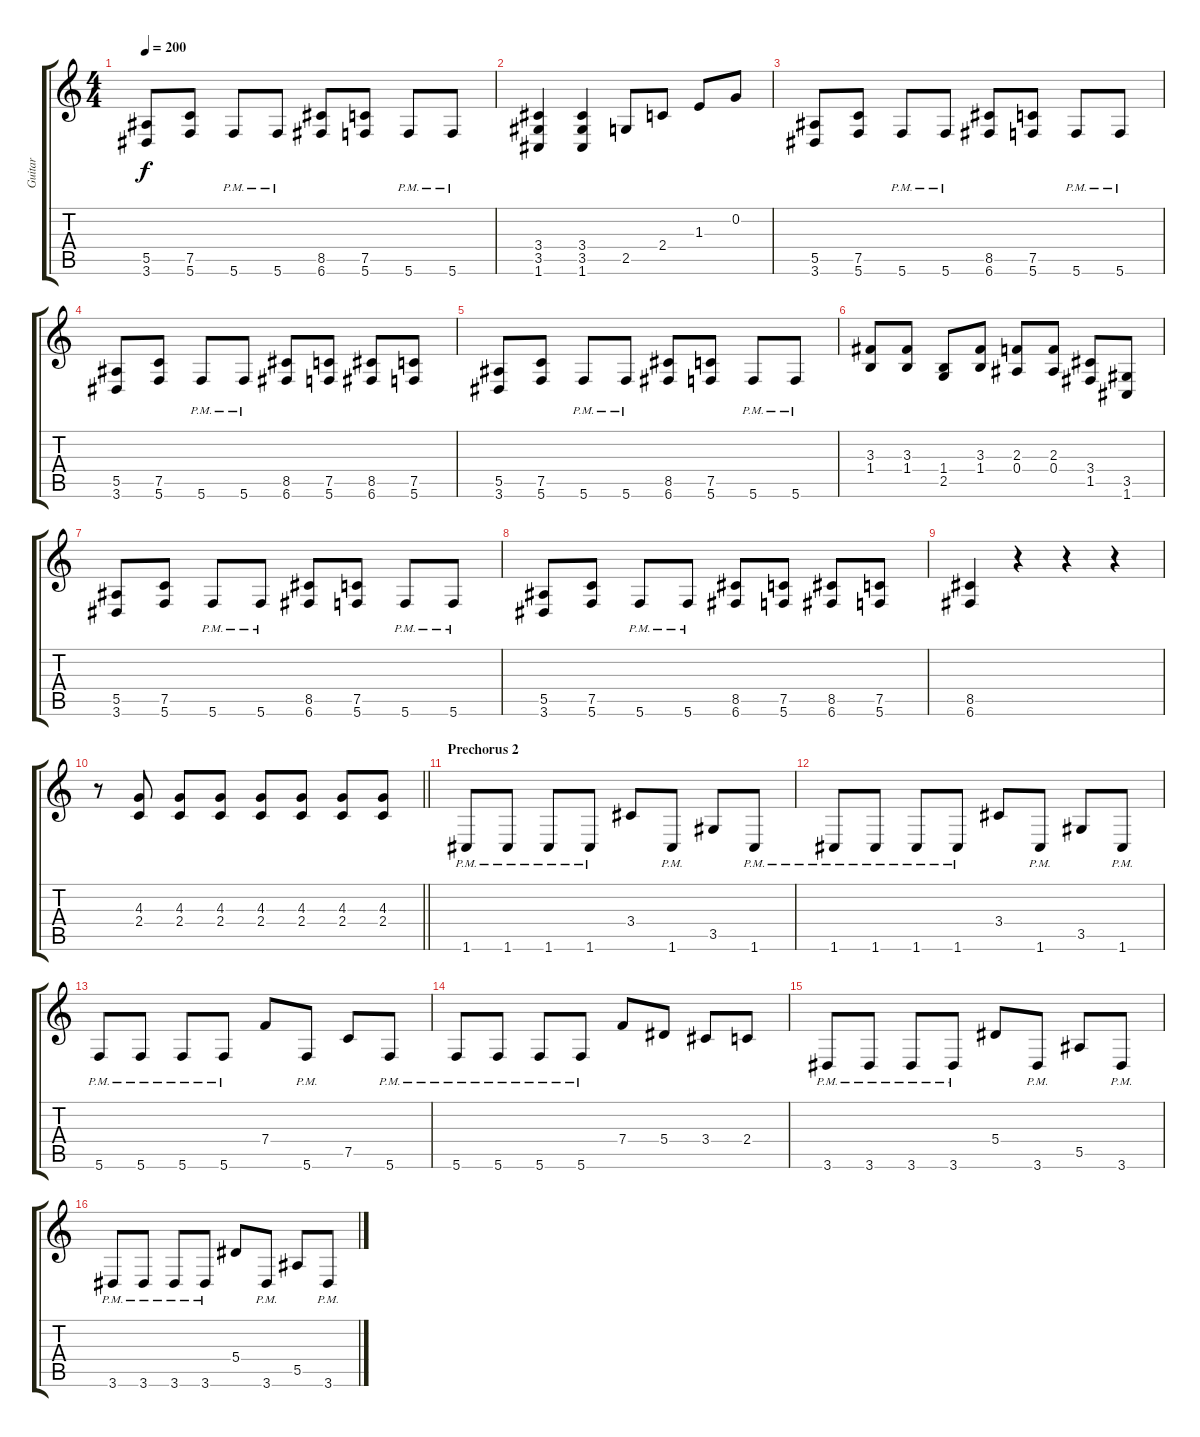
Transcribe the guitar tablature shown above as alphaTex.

\track ("Guitar" "Guitar") {instrument distortionguitar}
\staff {score tabs}
\tuning (C4 G3 Eb3 Bb2 F2 C2) {hide}
\ts (4 4)
\tempo 200
\clef g2
\ks c
(5.5 3.6).8{dy f} (7.5 5.6).8 5.6{pm}.8 5.6{pm}.8 (8.5 6.6).8 (7.5 5.6).8 5.6{pm}.8 5.6{pm}.8 |
(3.4 3.5 1.6).4 (3.4 3.5 1.6).4 2.5.8 2.4.8 1.3.8 0.2.8 |
(5.5 3.6).8 (7.5 5.6).8 5.6{pm}.8 5.6{pm}.8 (8.5 6.6).8 (7.5 5.6).8 5.6{pm}.8 5.6{pm}.8 |
(5.5 3.6).8 (7.5 5.6).8 5.6{pm}.8 5.6{pm}.8 (8.5 6.6).8 (7.5 5.6).8 (8.5 6.6).8 (7.5 5.6).8 |
(5.5 3.6).8 (7.5 5.6).8 5.6{pm}.8 5.6{pm}.8 (8.5 6.6).8 (7.5 5.6).8 5.6{pm}.8 5.6{pm}.8 |
(3.3 1.4).8 (3.3 1.4).8 (1.4 2.5).8 (3.3 1.4).8 (2.3 0.4).8 (2.3 0.4).8 (3.4 1.5).8 (3.5 1.6).8 |
(5.5 3.6).8 (7.5 5.6).8 5.6{pm}.8 5.6{pm}.8 (8.5 6.6).8 (7.5 5.6).8 5.6{pm}.8 5.6{pm}.8 |
(5.5 3.6).8 (7.5 5.6).8 5.6{pm}.8 5.6{pm}.8 (8.5 6.6).8 (7.5 5.6).8 (8.5 6.6).8 (7.5 5.6).8 |
(8.5 6.6).4 r.4 r.4 r.4 |
\barLineRight lightlight
r.8 (4.3 2.4).8 (4.3 2.4).8 (4.3 2.4).8 (4.3 2.4).8 (4.3 2.4).8 (4.3 2.4).8 (4.3 2.4).8 |
\section ("" "Prechorus 2")
1.6{pm}.8 1.6{pm}.8 1.6{pm}.8 1.6{pm}.8 3.4.8 1.6{pm}.8 3.5.8 1.6{pm}.8 |
1.6{pm}.8 1.6{pm}.8 1.6{pm}.8 1.6{pm}.8 3.4.8 1.6{pm}.8 3.5.8 1.6{pm}.8 |
5.6{pm}.8 5.6{pm}.8 5.6{pm}.8 5.6{pm}.8 7.4.8 5.6{pm}.8 7.5.8 5.6{pm}.8 |
5.6{pm}.8 5.6{pm}.8 5.6{pm}.8 5.6{pm}.8 7.4.8 5.4.8 3.4.8 2.4.8 |
3.6{pm}.8 3.6{pm}.8 3.6{pm}.8 3.6{pm}.8 5.4.8 3.6{pm}.8 5.5.8 3.6{pm}.8 |
3.6{pm}.8 3.6{pm}.8 3.6{pm}.8 3.6{pm}.8 5.4.8 3.6{pm}.8 5.5.8 3.6{pm}.8
